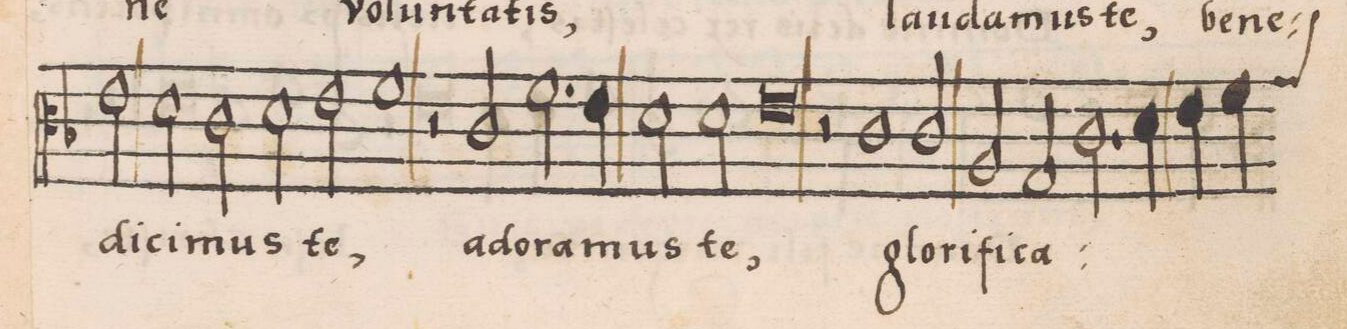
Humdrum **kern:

**kern	**text
*I"CANTVS	*
*clefC3	*
*k[b-]	*
*met(C|)	*
*M2/1	*
2e\	-di-
=15-	=15-
2d\	-ci-
2c\	-mus
2d\	.
2e\	te,
=16-	=16-
1f\	.
2r	.
2c/	a-
=17-	=17-
2.f\	-do-
4e\	-ra-
2d\	-mus
2d\	te,
=18-	=18-
0e\	.
=19-	=19-
2r	.
1c\	glo-
2c/	-ri
=20-	=20-
2A/	fi-
2G/	-ca-
2.c\	.
4d\	.
=21-	=21-
4e\	.
*custos:g	*
4f\	.
*-	*-
